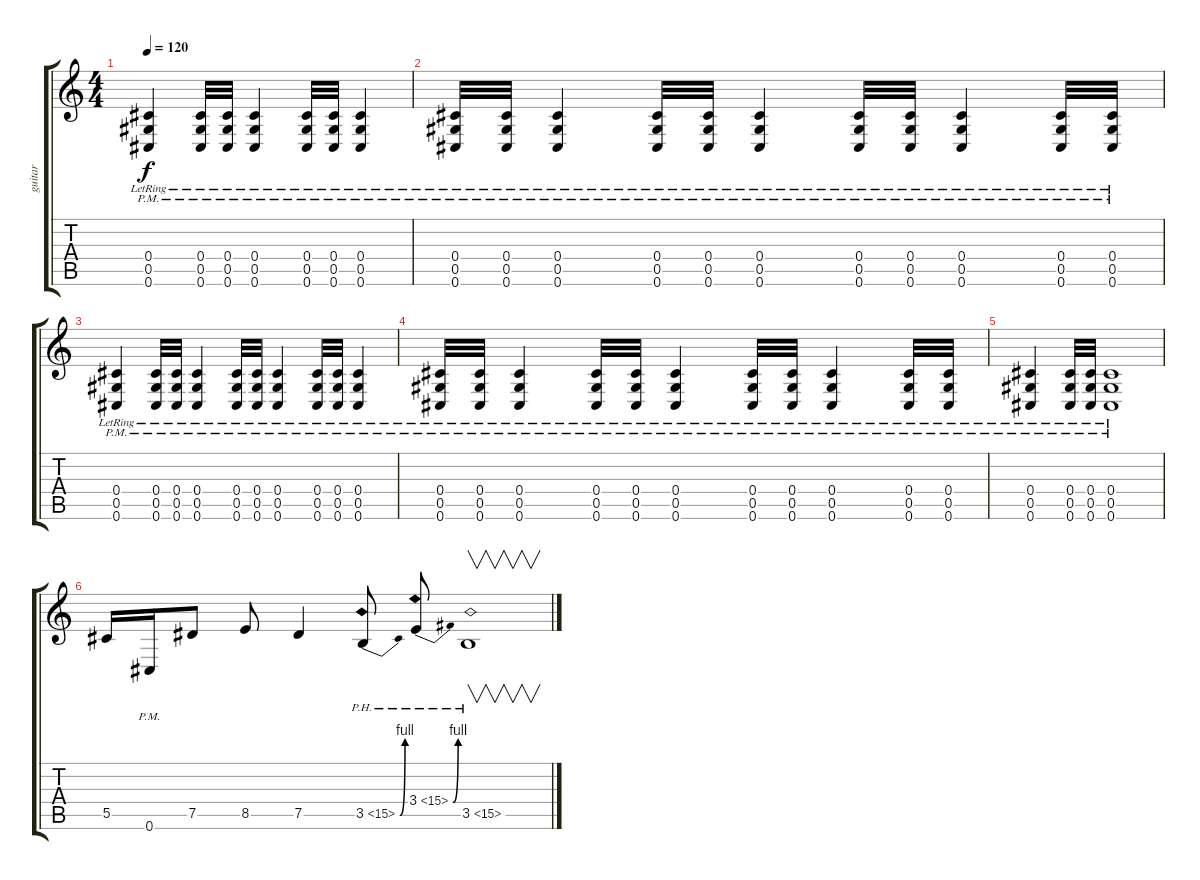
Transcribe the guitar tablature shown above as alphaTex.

\track ("guitar" "guitar") {instrument distortionguitar}
\staff {score tabs}
\tuning (Eb4 Bb3 Gb3 Db3 Ab2 Db2) {hide}
\ts (4 4)
\tempo 120
\clef g2
\ks c
(0.4{pm lr} 0.5{pm lr} 0.6{pm lr}).4{dy f} (0.4{pm lr} 0.5{pm lr} 0.6{pm lr}).32 (0.4{pm lr} 0.5{pm lr} 0.6{pm lr}).32 (0.4{pm lr} 0.5{pm lr} 0.6{pm lr}).4 (0.4{pm lr} 0.5{pm lr} 0.6{pm lr}).32 (0.4{pm lr} 0.5{pm lr} 0.6{pm lr}).32 (0.4{pm lr} 0.5{pm lr} 0.6{pm lr}).4 |
(0.4{pm lr} 0.5{pm lr} 0.6{pm lr}).32 (0.4{pm lr} 0.5{pm lr} 0.6{pm lr}).32 (0.4{pm lr} 0.5{pm lr} 0.6{pm lr}).4 (0.4{pm lr} 0.5{pm lr} 0.6{pm lr}).32 (0.4{pm lr} 0.5{pm lr} 0.6{pm lr}).32 (0.4{pm lr} 0.5{pm lr} 0.6{pm lr}).4 (0.4{pm lr} 0.5{pm lr} 0.6{pm lr}).32 (0.4{pm lr} 0.5{pm lr} 0.6{pm lr}).32 (0.4{pm lr} 0.5{pm lr} 0.6{pm lr}).4 (0.4{pm lr} 0.5{pm lr} 0.6{pm lr}).32 (0.4{pm lr} 0.5{pm lr} 0.6{pm lr}).32 |
(0.4{pm lr} 0.5{pm lr} 0.6{pm lr}).4 (0.4{pm lr} 0.5{pm lr} 0.6{pm lr}).32 (0.4{pm lr} 0.5{pm lr} 0.6{pm lr}).32 (0.4{pm lr} 0.5{pm lr} 0.6{pm lr}).4 (0.4{pm lr} 0.5{pm lr} 0.6{pm lr}).32 (0.4{pm lr} 0.5{pm lr} 0.6{pm lr}).32 (0.4{pm lr} 0.5{pm lr} 0.6{pm lr}).4 (0.4{pm lr} 0.5{pm lr} 0.6{pm lr}).32 (0.4{pm lr} 0.5{pm lr} 0.6{pm lr}).32 (0.4{pm lr} 0.5{pm lr} 0.6{pm lr}).4 |
(0.4{pm lr} 0.5{pm lr} 0.6{pm lr}).32 (0.4{pm lr} 0.5{pm lr} 0.6{pm lr}).32 (0.4{pm lr} 0.5{pm lr} 0.6{pm lr}).4 (0.4{pm lr} 0.5{pm lr} 0.6{pm lr}).32 (0.4{pm lr} 0.5{pm lr} 0.6{pm lr}).32 (0.4{pm lr} 0.5{pm lr} 0.6{pm lr}).4 (0.4{pm lr} 0.5{pm lr} 0.6{pm lr}).32 (0.4{pm lr} 0.5{pm lr} 0.6{pm lr}).32 (0.4{pm lr} 0.5{pm lr} 0.6{pm lr}).4 (0.4{pm lr} 0.5{pm lr} 0.6{pm lr}).32 (0.4{pm lr} 0.5{pm lr} 0.6{pm lr}).32 |
(0.4{pm lr} 0.5{pm lr} 0.6{pm lr}).4 (0.4{pm lr} 0.5{pm lr} 0.6{pm lr}).32 (0.4{pm lr} 0.5{pm lr} 0.6{pm lr}).32 (0.4{pm lr} 0.5{pm lr} 0.6{pm lr}).1 |
5.5.16 0.6{pm}.16 7.5.8 8.5.8 7.5.4 3.5{be (bend 0 0 60 4) ph 12}.8 3.4{be (bend 0 0 60 4) ph 12}.8 3.5{ph 12}.1{v}
